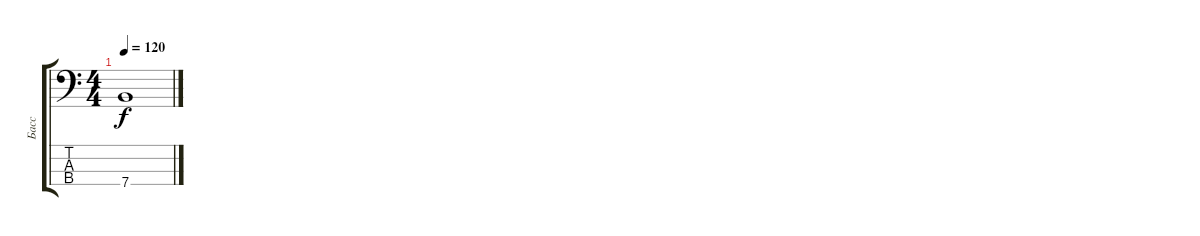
\track ("Басс" "Басс") {instrument electricbassfinger}
\staff {score tabs}
\tuning (G2 D2 A1 E1) {hide}
\ts (4 4)
\tempo 120
\clef f4
\ks c
7.4{t}.1{dy f}
